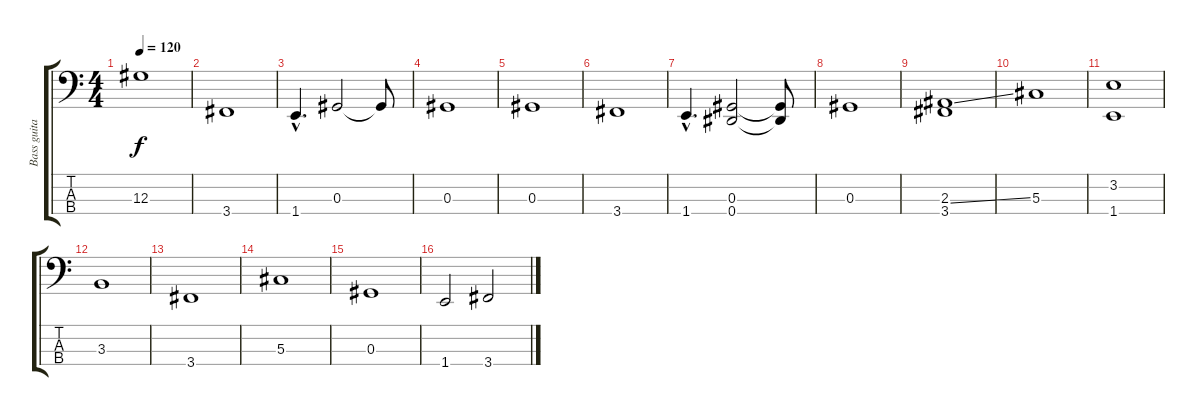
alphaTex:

\track ("Bass guitar" "Bass guita") {instrument electricbassfinger}
\staff {score tabs}
\tuning (Gb2 Db2 Ab1 Eb1) {hide}
\ts (4 4)
\tempo 120
\clef f4
\ks c
12.3.1{dy f} |
3.4.1 |
1.4{hac}.4{d} 0.3.2 0.3{t}.8 |
0.3.1 |
0.3.1 |
3.4.1 |
1.4{hac}.4{d} (0.3 0.4).2 (0.3{t} 0.4{t}).8 |
0.3.1 |
(2.3{ss} 3.4).1 |
5.3.1 |
(3.2 1.4).1 |
3.3.1 |
3.4.1 |
5.3.1 |
0.3.1 |
1.4.2 3.4.2
